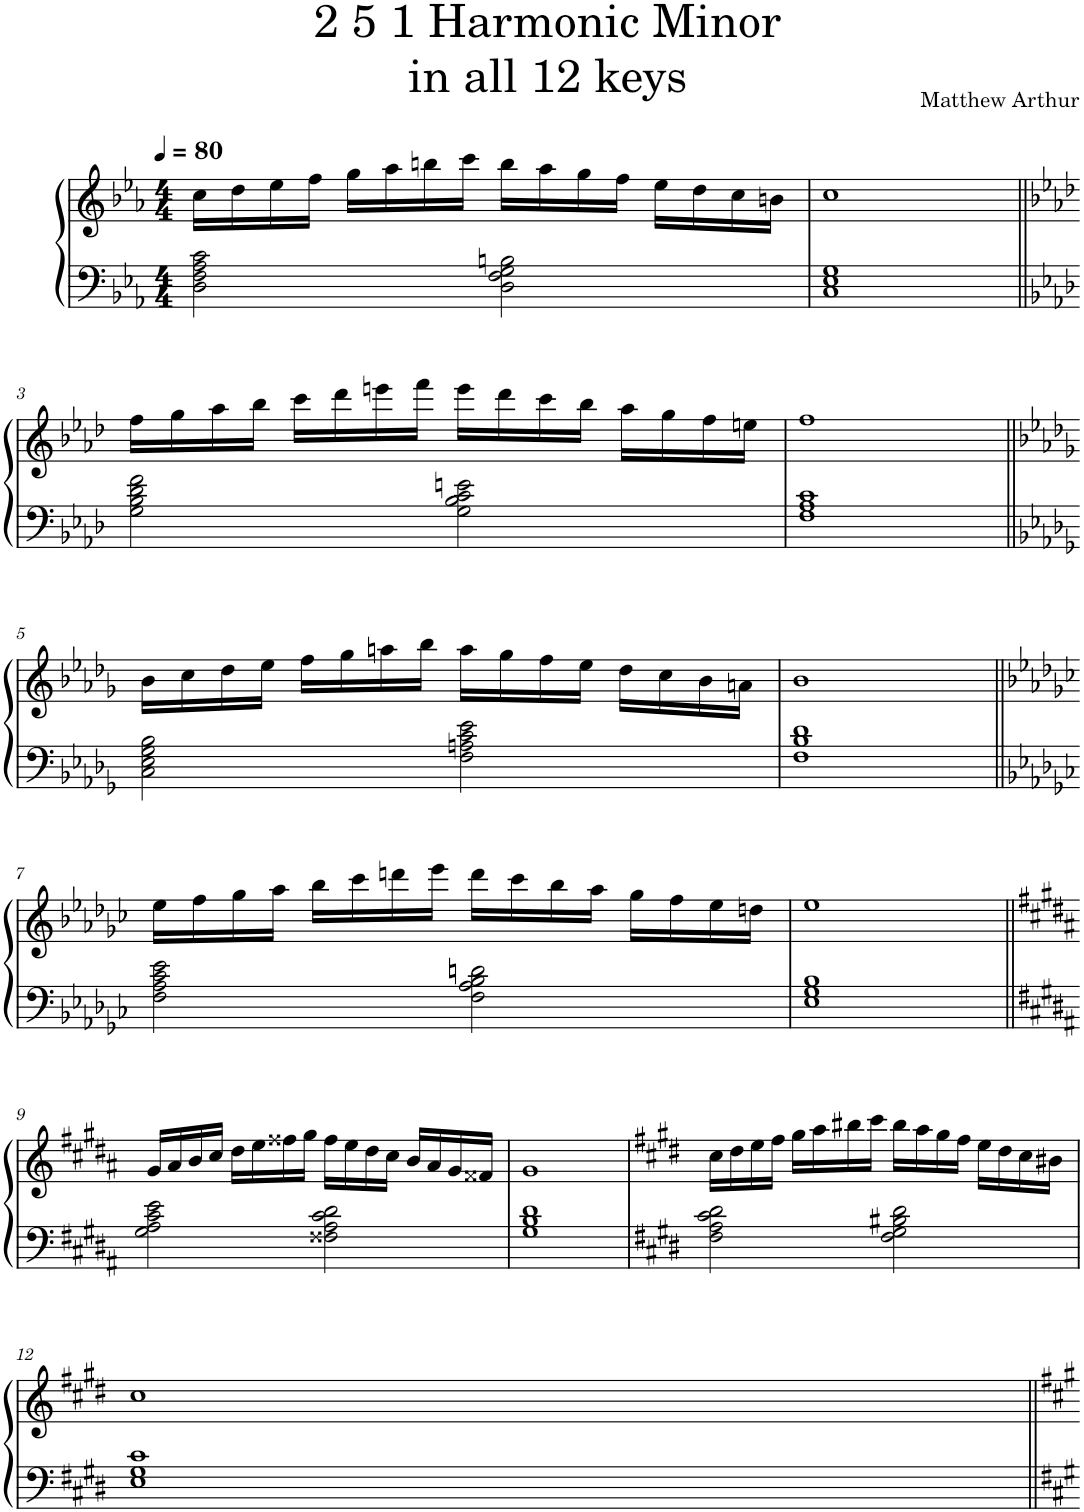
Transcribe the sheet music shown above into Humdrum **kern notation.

**kern	**kern
*part1	*part1
*staff2	*staff1
*I"Piano	*
*I'Pno.	*
*clefF4	*clefG2
*k[b-e-a-]	*k[b-e-a-]
*M4/4	*M4/4
*MM80	*MM80
=1	=1
2D\ 2F\ 2A-\ 2c\	16cc\LL
.	16dd\
.	16ee-\
.	16ff\JJ
.	16gg\LL
.	16aa-\
.	16bbn\
.	16ccc\JJ
2D\ 2F\ 2G\ 2Bn\	16bb\LL
.	16aa-\
.	16gg\
.	16ff\JJ
.	16ee-\LL
.	16dd\
.	16cc\
.	16bn\JJ
=2	=2
1C 1E- 1G	1cc
!!LO:LB:g=z
=3||	=3||
*k[b-e-a-d-]	*k[b-e-a-d-]
2G\ 2B-\ 2d-\ 2f\	16ff\LL
.	16gg\
.	16aa-\
.	16bb-\JJ
.	16ccc\LL
.	16ddd-\
.	16eeen\
.	16fff\JJ
2G\ 2B-\ 2c\ 2en\	16eee\LL
.	16ddd-\
.	16ccc\
.	16bb-\JJ
.	16aa-\LL
.	16gg\
.	16ff\
.	16een\JJ
=4	=4
1F 1A- 1c	1ff
!!LO:LB:g=z
=5||	=5||
*k[b-e-a-d-g-]	*k[b-e-a-d-g-]
2C\ 2E-\ 2G-\ 2B-\	16b-\LL
.	16cc\
.	16dd-\
.	16ee-\JJ
.	16ff\LL
.	16gg-\
.	16aan\
.	16bb-\JJ
2F\ 2An\ 2c\ 2e-\	16aa\LL
.	16gg-\
.	16ff\
.	16ee-\JJ
.	16dd-\LL
.	16cc\
.	16b-\
.	16an\JJ
=6	=6
1F 1B- 1d-	1b-
!!LO:LB:g=z
=7||	=7||
*k[b-e-a-d-g-c-]	*k[b-e-a-d-g-c-]
2F\ 2A-\ 2c-\ 2e-\	16ee-\LL
.	16ff\
.	16gg-\
.	16aa-\JJ
.	16bb-\LL
.	16ccc-\
.	16dddn\
.	16eee-\JJ
2F\ 2A-\ 2B-\ 2dn\	16ddd\LL
.	16ccc-\
.	16bb-\
.	16aa-\JJ
.	16gg-\LL
.	16ff\
.	16ee-\
.	16ddn\JJ
=8	=8
1E- 1G- 1B-	1ee-
!!LO:LB:g=z
=9||	=9||
*k[f#c#g#d#a#]	*k[f#c#g#d#a#]
2G#\ 2A#\ 2c#\ 2e\	16g#/LL
.	16a#/
.	16b/
.	16cc#/JJ
.	16dd#\LL
.	16ee\
.	16ff##X\
.	16gg#\JJ
2F##X\ 2A#\ 2c#\ 2d#\	16ff##\LL
.	16ee\
.	16dd#\
.	16cc#\JJ
.	16b/LL
.	16a#/
.	16g#/
.	16f##X/JJ
=10	=10
1G# 1B 1d#	1g#
=11	=11
*k[f#c#g#d#]	*k[f#c#g#d#]
2F#\ 2A\ 2c#\ 2d#\	16cc#\LL
.	16dd#\
.	16ee\
.	16ff#\JJ
.	16gg#\LL
.	16aa\
.	16bb#X\
.	16ccc#\JJ
2F#\ 2G#\ 2B#X\ 2d#\	16bb#\LL
.	16aa\
.	16gg#\
.	16ff#\JJ
.	16ee\LL
.	16dd#\
.	16cc#\
.	16b#X\JJ
!!LO:LB:g=z
=12	=12
1E 1G# 1c#	1cc#
=||	=||
*-	*-
